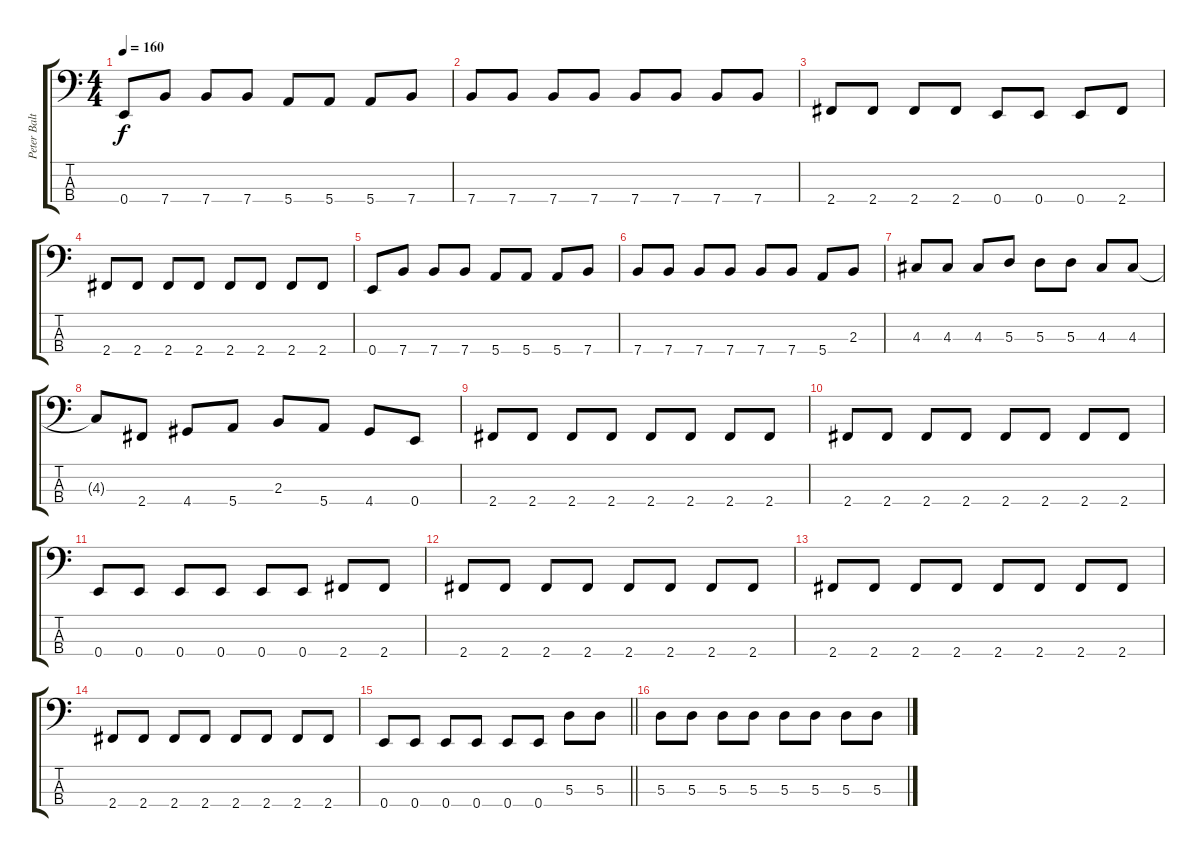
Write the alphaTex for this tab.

\track ("Peter Baltes" "Peter Balt") {solo instrument electricbassfinger}
\staff {score tabs}
\tuning (G2 D2 A1 E1) {hide}
\ts (4 4)
\tempo 160
\clef f4
\ks c
0.4.8{dy f} 7.4.8 7.4.8 7.4.8 5.4.8 5.4.8 5.4.8 7.4.8 |
7.4.8 7.4.8 7.4.8 7.4.8 7.4.8 7.4.8 7.4.8 7.4.8 |
2.4.8 2.4.8 2.4.8 2.4.8 0.4.8 0.4.8 0.4.8 2.4.8 |
2.4.8 2.4.8 2.4.8 2.4.8 2.4.8 2.4.8 2.4.8 2.4.8 |
0.4.8 7.4.8 7.4.8 7.4.8 5.4.8 5.4.8 5.4.8 7.4.8 |
7.4.8 7.4.8 7.4.8 7.4.8 7.4.8 7.4.8 5.4.8 2.3.8 |
4.3.8 4.3.8 4.3.8 5.3.8 5.3.8 5.3.8 4.3.8 4.3.8 |
4.3{t}.8 2.4.8 4.4.8 5.4.8 2.3.8 5.4.8 4.4.8 0.4.8 |
2.4.8 2.4.8 2.4.8 2.4.8 2.4.8 2.4.8 2.4.8 2.4.8 |
2.4.8 2.4.8 2.4.8 2.4.8 2.4.8 2.4.8 2.4.8 2.4.8 |
0.4.8 0.4.8 0.4.8 0.4.8 0.4.8 0.4.8 2.4.8 2.4.8 |
2.4.8 2.4.8 2.4.8 2.4.8 2.4.8 2.4.8 2.4.8 2.4.8 |
2.4.8 2.4.8 2.4.8 2.4.8 2.4.8 2.4.8 2.4.8 2.4.8 |
2.4.8 2.4.8 2.4.8 2.4.8 2.4.8 2.4.8 2.4.8 2.4.8 |
\barLineRight lightlight
0.4.8 0.4.8 0.4.8 0.4.8 0.4.8 0.4.8 5.3.8 5.3.8 |
5.3.8 5.3.8 5.3.8 5.3.8 5.3.8 5.3.8 5.3.8 5.3.8
